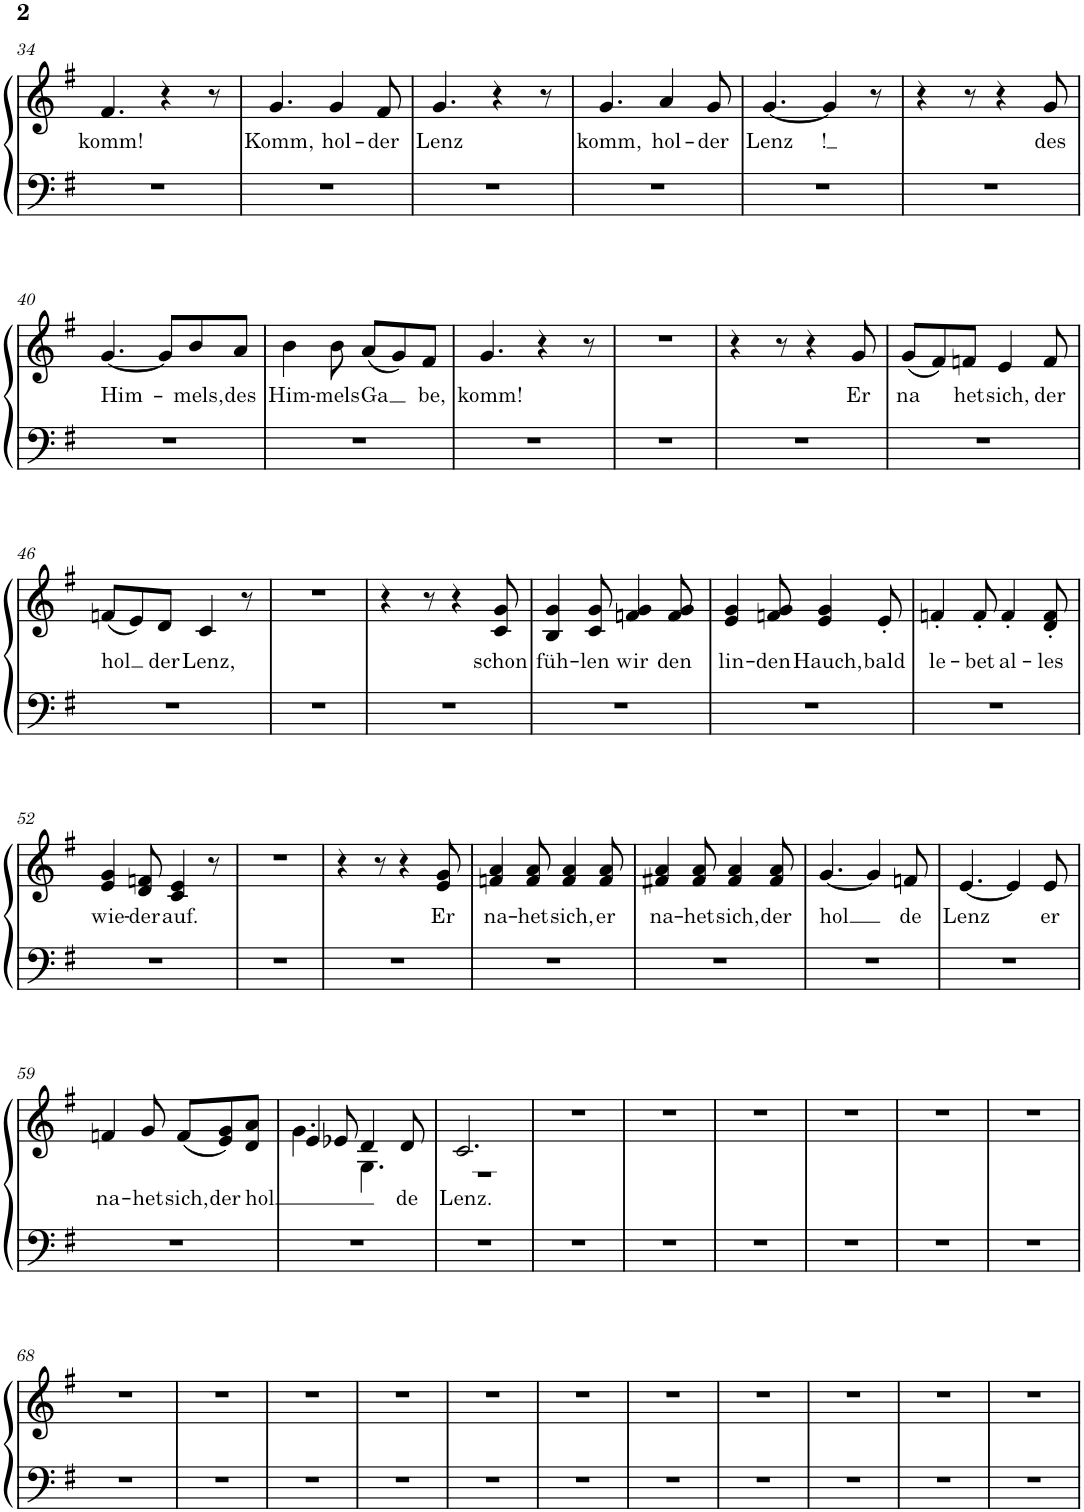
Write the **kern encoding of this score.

**kern	**kern	**text
*part1	*part1	*part1
*staff2	*staff1	*staff1
*I"Piano	*	*
*I'Pno.	*	*
!!LO:PB:g=z
*clefF4	*clefG2	*
*k[f#]	*k[f#]	*
*M6/8	*M6/8	*
=34	=34	=34
!	!	!LO:LY:b
2.r	4.f#/	komm!
.	4r	.
.	8r	.
=35	=35	=35
!	!	!LO:LY:b
2.r	4.g/	Komm,
!	!	!LO:LY:b
.	4g/	hol-
!	!	!LO:LY:b
.	8f#/	-der
=36	=36	=36
!	!	!LO:LY:b
2.r	4.g/	Lenz
.	4r	.
.	8r	.
=37	=37	=37
!	!	!LO:LY:b
2.r	4.g/	komm,
!	!	!LO:LY:b
.	4a/	hol-
!	!	!LO:LY:b
.	8g/	-der
=38	=38	=38
!	!	!LO:LY:b
2.r	[4.g/	Lenz
!	!	!LO:LY:b
.	4g/]	\!
.	8r	.
=39	=39	=39
2.r	4r	.
.	8r	.
.	4r	.
!	!	!LO:LY:b
.	8g/	des
!!LO:LB:g=z
=40	=40	=40
!	!	!LO:LY:b
2.r	[4.g/	Him-
.	8g/L]	.
!	!	!LO:LY:b
.	8b/	-mels,
!	!	!LO:LY:b
.	8a/J	des
=41	=41	=41
!	!	!LO:LY:b
2.r	4b\	Him-
!	!	!LO:LY:b
.	8b\	-mels
!	!	!LO:LY:b
.	(8a/L	Ga
.	8g/)	.
!	!	!LO:LY:b
.	8f#/J	be,
=42	=42	=42
!	!	!LO:LY:b
2.r	4.g/	komm!
.	4r	.
.	8r	.
=43	=43	=43
2.r	2.r	.
=44	=44	=44
2.r	4r	.
.	8r	.
.	4r	.
!	!	!LO:LY:b
.	8g/	Er
=45	=45	=45
!	!	!LO:LY:b
2.r	(8g/L	na
.	8f#/)	.
!	!	!LO:LY:b
.	8fn/J	het
!	!	!LO:LY:b
.	4e/	sich,
!	!	!LO:LY:b
.	8f/	der
!!LO:LB:g=z
=46	=46	=46
!	!	!LO:LY:b
2.r	(8fn/L	hol
.	8e/)	.
!	!	!LO:LY:b
.	8d/J	der
!	!	!LO:LY:b
.	4c/	Lenz,
.	8r	.
=47	=47	=47
2.r	2.r	.
=48	=48	=48
2.r	4r	.
.	8r	.
.	4r	.
!	!	!LO:LY:b
.	8c/ 8g/	schon
=49	=49	=49
!	!	!LO:LY:b
2.r	4B/ 4g/	füh-
!	!	!LO:LY:b
.	8c/ 8g/	-len
!	!	!LO:LY:b
.	4fn/ 4g/	wir
!	!	!LO:LY:b
.	8f/ 8g/	den
=50	=50	=50
!	!	!LO:LY:b
2.r	4e/ 4g/	lin-
!	!	!LO:LY:b
.	8fn/ 8g/	-den
!	!	!LO:LY:b
.	4e/ 4g/	Hauch,
!	!	!LO:LY:b
.	8e'/	bald
=51	=51	=51
!	!	!LO:LY:b
2.r	4fn'/	le-
!	!	!LO:LY:b
.	8f'/	-bet
!	!	!LO:LY:b
.	4f'/	al-
!	!	!LO:LY:b
.	8d/' 8f/'	-les
!!LO:LB:g=z
=52	=52	=52
!	!	!LO:LY:b
2.r	4e/ 4g/	wie-
!	!	!LO:LY:b
.	8d/ 8fn/	-der
!	!	!LO:LY:b
.	4c/ 4e/	auf.
.	8r	.
=53	=53	=53
2.r	2.r	.
=54	=54	=54
2.r	4r	.
.	8r	.
.	4r	.
!	!	!LO:LY:b
.	8e/ 8g/	Er
=55	=55	=55
!	!	!LO:LY:b
2.r	4fn/ 4a/	na-
!	!	!LO:LY:b
.	8f/ 8a/	-het
!	!	!LO:LY:b
.	4f/ 4a/	sich,
!	!	!LO:LY:b
.	8f/ 8a/	er
=56	=56	=56
!	!	!LO:LY:b
2.r	4f#X/ 4a/	na-
!	!	!LO:LY:b
.	8f#/ 8a/	-het
!	!	!LO:LY:b
.	4f#/ 4a/	sich,
!	!	!LO:LY:b
.	8f#/ 8a/	der
=57	=57	=57
!	!	!LO:LY:b
2.r	[4.g/	hol
.	4g/]	.
!	!	!LO:LY:b
.	8fn/	de
=58	=58	=58
!	!	!LO:LY:b
2.r	[4.e/	Lenz
.	4e/]	.
!	!	!LO:LY:b
.	8e/	er
!!LO:LB:g=z
=59	=59	=59
!	!	!LO:LY:b
2.r	4fn/	na-
!	!	!LO:LY:b
.	8g/	-het
!	!	!LO:LY:b
.	(8f/L	sich,
!	!	!LO:LY:b
.	8e/ 8g/)	der
!	!	!LO:LY:b
.	8d/ 8a/J	hol
=60	=60	=60
*	*^	*
2.r	4.g\	4e/	.
.	.	8e-X/	.
.	4d/	4.G\	.
!	!	!	!LO:LY:b
.	8d/	.	de
=61	=61	=61	=61
!	!	!	!LO:LY:b
2.r	2.c/	2.r	Lenz.
*	*v	*v	*
=62	=62	=62
2.r	2.r	.
=63	=63	=63
2.r	2.r	.
=64	=64	=64
2.r	2.r	.
=65	=65	=65
2.r	2.r	.
=66	=66	=66
2.r	2.r	.
=67	=67	=67
2.r	2.r	.
!!LO:LB:g=z
=68	=68	=68
2.r	2.r	.
=69	=69	=69
2.r	2.r	.
=70	=70	=70
2.r	2.r	.
=71	=71	=71
2.r	2.r	.
=72	=72	=72
2.r	2.r	.
=73	=73	=73
2.r	2.r	.
=74	=74	=74
2.r	2.r	.
=75	=75	=75
2.r	2.r	.
=76	=76	=76
2.r	2.r	.
=77	=77	=77
2.r	2.r	.
=78	=78	=78
2.r	2.r	.
=	=	=
*-	*-	*-
